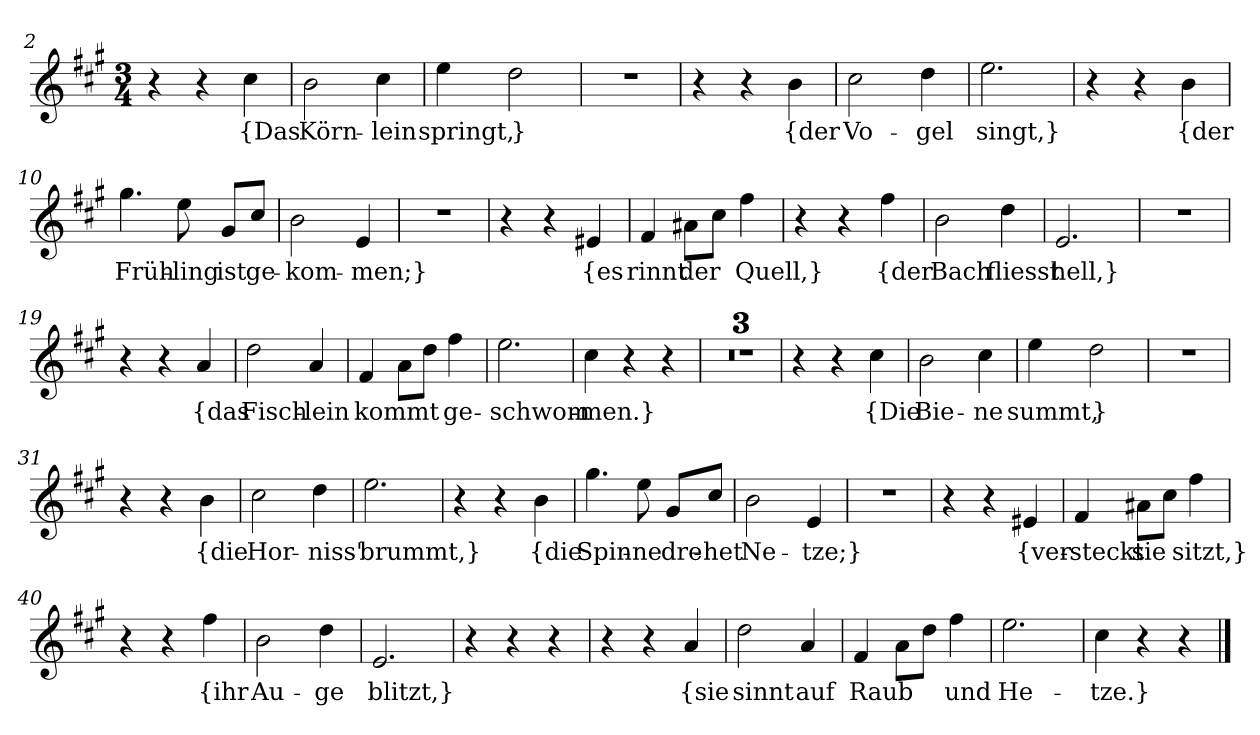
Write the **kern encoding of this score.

**kern	**text
*part1	*part1
*staff1	*staff1
*clefG2	*
*k[f#c#g#]	*
*M3/4	*
=2	=2
4r	.
4r	.
4cc#	{Das
=3	=3
2b	Körn-
4cc#	-lein
=4	=4
4ee	springt,
2dd	}
=5	=5
2.r	.
=6	=6
4r	.
4r	.
4b	{der
=7	=7
2cc#	Vo-
4dd	-gel
=8	=8
2.ee	singt,}
=9	=9
4r	.
4r	.
4b	{der
=10	=10
4.gg#	Früh-
8ee	-ling
8g#/L	ist
8cc#/J	ge-
=11	=11
2b	-kom-
4e	-men;}
=12	=12
2.r	.
=13	=13
4r	.
4r	.
4e#X	{es
=14	=14
4f#	rinnt
8a#X\L	der
8cc#\J	.
4ff#	Quell,}
=15	=15
4r	.
4r	.
4ff#	{der
=16	=16
2b	Bach
4dd	fliesst
=17	=17
2.e	hell,}
=18	=18
2.r	.
=19	=19
4r	.
4r	.
4a	{das
=20	=20
2dd	Fisch-
4a	-lein
=21	=21
4f#	kommt
8a\L	.
8dd\J	.
4ff#	ge-
=22	=22
2.ee	-schwom-
=23	=23
4cc#	-men.}
4r	.
4r	.
=24	=24
2.r	.
=25	=25
2.r	.
=26	=26
2.r	.
=27	=27
4r	.
4r	.
4cc#	{Die
=28	=28
2b	Bie-
4cc#	-ne
=29	=29
4ee	summt,
2dd	}
=30	=30
2.r	.
=31	=31
4r	.
4r	.
4b	{die
=32	=32
2cc#	Hor-
4dd	-niss'
=33	=33
2.ee	brummt,}
=34	=34
4r	.
4r	.
4b	{die
=35	=35
4.gg#	Spin-
8ee	-ne
8g#/L	dre-
8cc#/J	-het
=36	=36
2b	Ne-
4e	-tze;}
=37	=37
2.r	.
=38	=38
4r	.
4r	.
4e#X	{ver-
=39	=39
4f#	-steckt
8a#X\L	sie
8cc#\J	.
4ff#	sitzt,}
=40	=40
4r	.
4r	.
4ff#	{ihr
=41	=41
2b	Au-
4dd	-ge
=42	=42
2.e	blitzt,}
=43	=43
4r	.
4r	.
4r	.
=44	=44
4r	.
4r	.
4a	{sie
=45	=45
2dd	sinnt
4a	auf
=46	=46
4f#	Raub
8a\L	.
8dd\J	.
4ff#	und
=47	=47
2.ee	He-
=48	=48
4cc#	-tze.}
4r	.
4r	.
==	==
*-	*-
